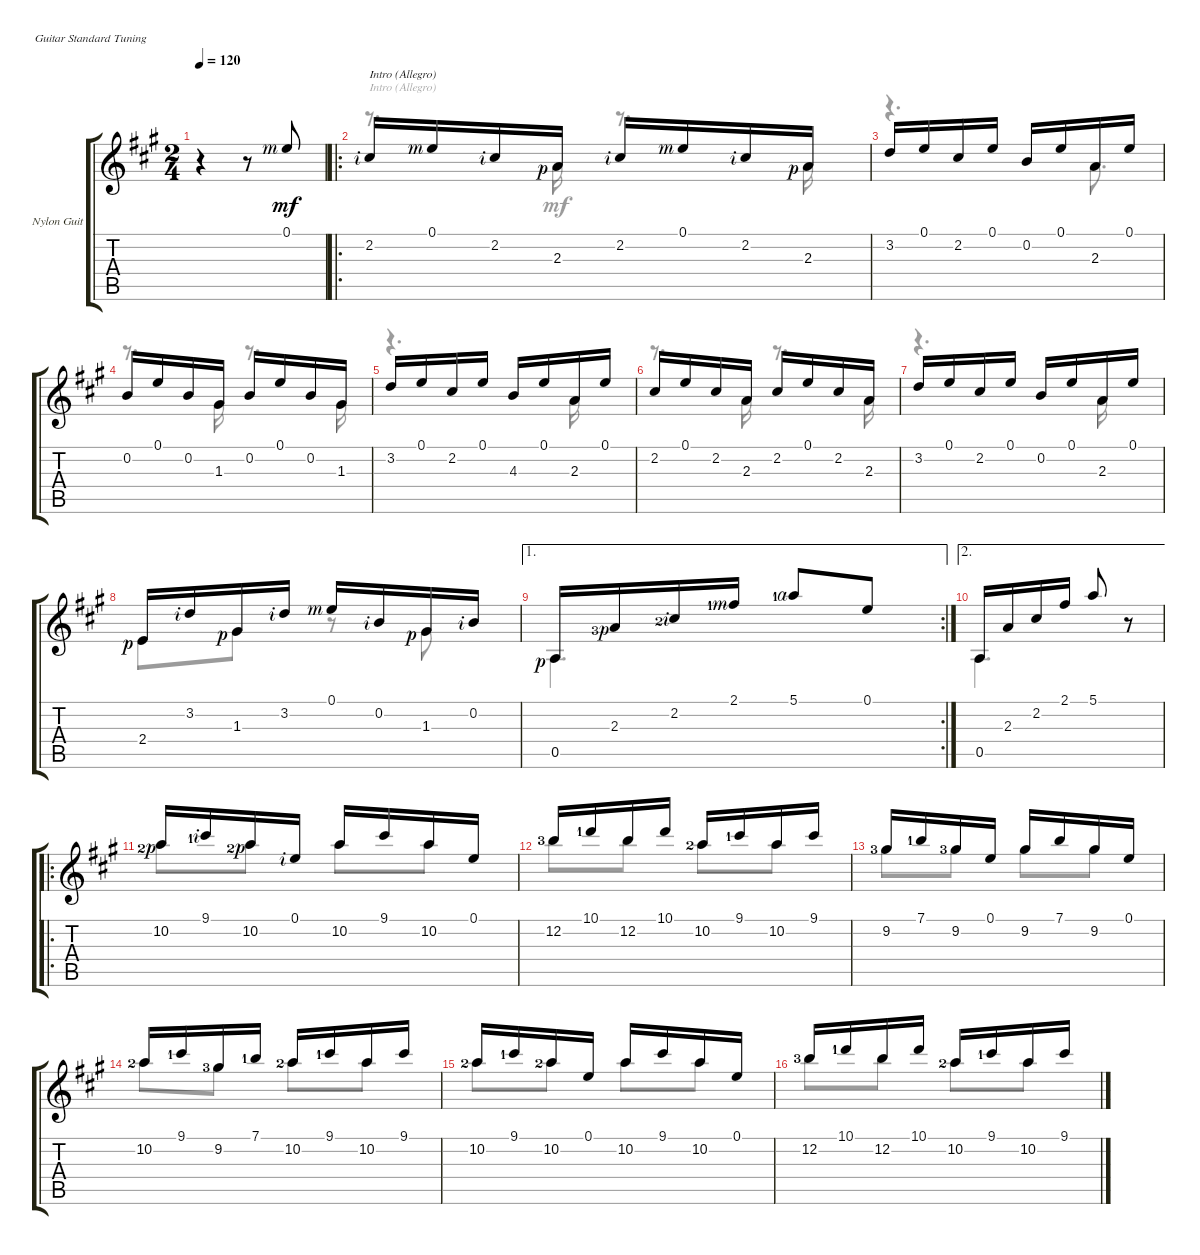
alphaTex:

\defaultSystemsLayout 4
\bracketExtendMode groupsimilarinstruments
\firstSystemTrackNameOrientation horizontal
\otherSystemsTrackNameOrientation horizontal
\track ("Nylon Guitar" "Nylon Guit") {instrument acousticguitarsteel}
\staff {score tabs}
\tuning (E4 B3 G3 D3 A2 E2)
\voice
\ts (2 4)
\tempo 120
\clef g2
\ks a
r.4{dy mf instrument acousticguitarsteel} r.8 0.1{rf 3}.8{beam invert} |
\ro
2.2{rf 2}.16{txt "Intro (Allegro)"} 0.1{rf 3}.16 2.2{rf 2}.16 2.3{rf 1}.16 2.2{rf 2}.16 0.1{rf 3}.16 2.2{rf 2}.16 2.3{rf 1}.16 |
3.2.16 0.1.16 2.2.16 0.1.16 0.2.16 0.1.16 2.3.16 0.1.16 |
0.2.16 0.1.16 0.2.16 1.3.16 0.2.16 0.1.16 0.2.16 1.3.16 |
3.2.16 0.1.16 2.2.16 0.1.16 4.3.16 0.1.16 2.3.16 0.1.16 |
2.2.16 0.1.16 2.2.16 2.3.16 2.2.16 0.1.16 2.2.16 2.3.16 |
3.2.16 0.1.16 2.2.16 0.1.16 0.2.16 0.1.16 2.3.16 0.1.16 |
2.4{rf 1}.16 3.2{rf 2}.16 1.3{rf 1}.16 3.2{rf 2}.16 0.1{rf 3}.16 0.2{rf 2}.16 1.3{rf 1}.16 0.2{rf 2}.16 |
\ae 1
\rc 2
0.5{rf 1}.16 2.3{lf 4 rf 1}.16 2.2{lf 3 rf 2}.16 2.1{lf 2 rf 3}.16 5.1{lf 2 rf 4}.8 0.1.8 |
\ae 2
0.5.16 2.3.16 2.2.16 2.1.16 5.1.8 r.8 |
\ro
10.2{lf 3 rf 1}.16 9.1{lf 2 rf 2}.16 10.2{lf 3 rf 1}.16 0.1{rf 2}.16 10.2.16 9.1.16 10.2.16 0.1.16 |
12.2{lf 4}.16 10.1{lf 2}.16 12.2.16 10.1.16 10.2{lf 3}.16 9.1{lf 2}.16 10.2.16 9.1.16 |
9.2{lf 4}.16 7.1{lf 2}.16 9.2{lf 4}.16 0.1.16 9.2.16 7.1.16 9.2.16 0.1.16 |
10.2{lf 3}.16 9.1{lf 2}.16 9.2{lf 4}.16 7.1{lf 2}.16 10.2{lf 3}.16 9.1{lf 2}.16 10.2.16 9.1.16 |
10.2{lf 3}.16 9.1{lf 2}.16 10.2{lf 3}.16 0.1.16 10.2.16 9.1.16 10.2.16 0.1.16 |
12.2{lf 4}.16 10.1{lf 2}.16 12.2.16 10.1.16 10.2{lf 3}.16 9.1{lf 2}.16 10.2.16 9.1.16
\voice
\clef g2
\ottava regular
\simile none
\ks a
|
r.8{d txt "Intro (Allegro)"} 2.3{rf 1}.16 r.8{d} 2.3{rf 1}.16 |
r.4{d} 2.3.8{d} |
r.8{d} 1.3.16 r.8{d} 1.3.16 |
r.4{d} 2.3.16 |
r.8{d} 2.3.16 r.8{d} 2.3.16 |
r.4{d} 2.3.16 |
2.4{rf 1}.8 1.3{rf 1}.8 r.8 1.3{rf 1}.8 |
0.5{rf 1}.4{d} |
0.5.4{d} |
10.2{lf 3 rf 1}.8 10.2{lf 3 rf 1}.8 10.2.8 10.2.8 |
12.2{lf 4}.8 12.2.8 10.2{lf 3}.8 10.2.8 |
9.2{lf 4}.8 9.2{lf 4}.8 9.2.8 9.2.8 |
10.2{lf 3}.8 9.2{lf 4}.8 10.2{lf 3}.8 10.2.8 |
10.2{lf 3}.8 10.2{lf 3}.8 10.2.8 10.2.8 |
12.2{lf 4}.8 12.2.8 10.2{lf 3}.8 10.2.8
